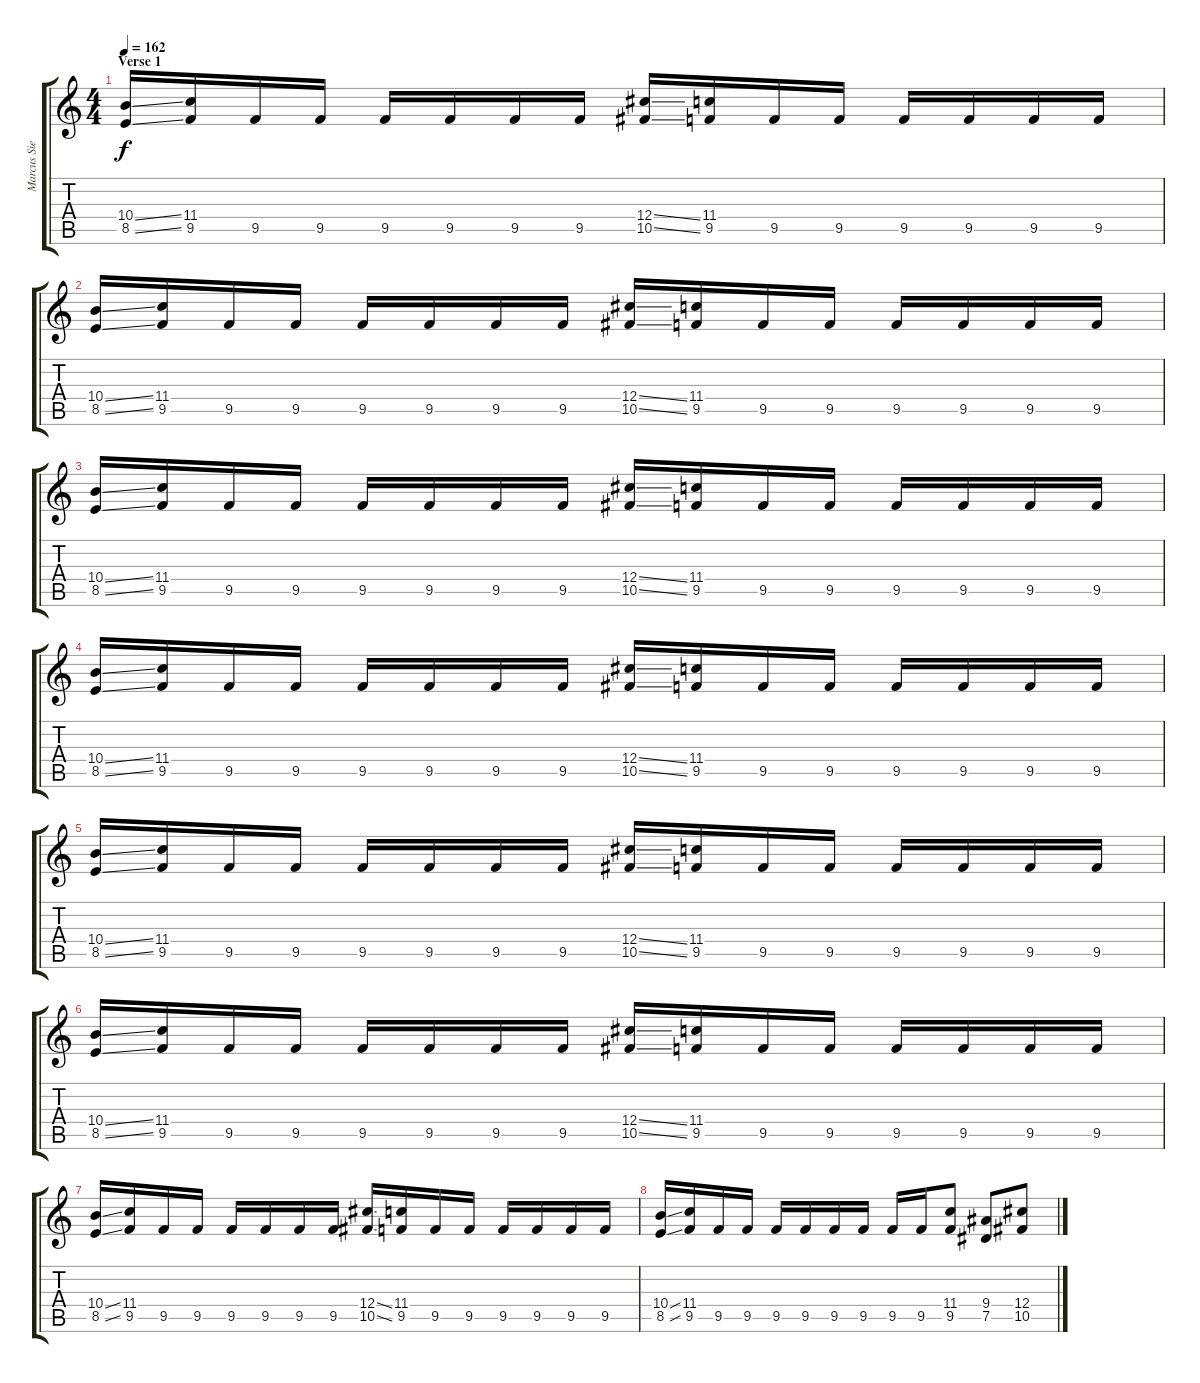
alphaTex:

\track ("Marcus Siepen" "Marcus Sie") {instrument distortionguitar}
\staff {score tabs}
\tuning (Eb4 Bb3 Gb3 Db3 Ab2 Eb2) {hide}
\ts (4 4)
\section ("" "Verse 1")
\tempo 162
\clef g2
\ks c
(10.4{ss} 8.5{ss}).16{dy f} (11.4 9.5).16 9.5.16 9.5.16 9.5.16 9.5.16 9.5.16 9.5.16 (12.4{ss} 10.5{ss}).16 (11.4 9.5).16 9.5.16 9.5.16 9.5.16 9.5.16 9.5.16 9.5.16 |
(10.4{ss} 8.5{ss}).16 (11.4 9.5).16 9.5.16 9.5.16 9.5.16 9.5.16 9.5.16 9.5.16 (12.4{ss} 10.5{ss}).16 (11.4 9.5).16 9.5.16 9.5.16 9.5.16 9.5.16 9.5.16 9.5.16 |
(10.4{ss} 8.5{ss}).16 (11.4 9.5).16 9.5.16 9.5.16 9.5.16 9.5.16 9.5.16 9.5.16 (12.4{ss} 10.5{ss}).16 (11.4 9.5).16 9.5.16 9.5.16 9.5.16 9.5.16 9.5.16 9.5.16 |
(10.4{ss} 8.5{ss}).16 (11.4 9.5).16 9.5.16 9.5.16 9.5.16 9.5.16 9.5.16 9.5.16 (12.4{ss} 10.5{ss}).16 (11.4 9.5).16 9.5.16 9.5.16 9.5.16 9.5.16 9.5.16 9.5.16 |
(10.4{ss} 8.5{ss}).16 (11.4 9.5).16 9.5.16 9.5.16 9.5.16 9.5.16 9.5.16 9.5.16 (12.4{ss} 10.5{ss}).16 (11.4 9.5).16 9.5.16 9.5.16 9.5.16 9.5.16 9.5.16 9.5.16 |
(10.4{ss} 8.5{ss}).16 (11.4 9.5).16 9.5.16 9.5.16 9.5.16 9.5.16 9.5.16 9.5.16 (12.4{ss} 10.5{ss}).16 (11.4 9.5).16 9.5.16 9.5.16 9.5.16 9.5.16 9.5.16 9.5.16 |
(10.4{ss} 8.5{ss}).16 (11.4 9.5).16 9.5.16 9.5.16 9.5.16 9.5.16 9.5.16 9.5.16 (12.4{ss} 10.5{ss}).16 (11.4 9.5).16 9.5.16 9.5.16 9.5.16 9.5.16 9.5.16 9.5.16 |
(10.4{ss} 8.5{ss}).16 (11.4 9.5).16 9.5.16 9.5.16 9.5.16 9.5.16 9.5.16 9.5.16 9.5.16 9.5.16 (11.4 9.5).8 (9.4 7.5).8 (12.4 10.5).8
